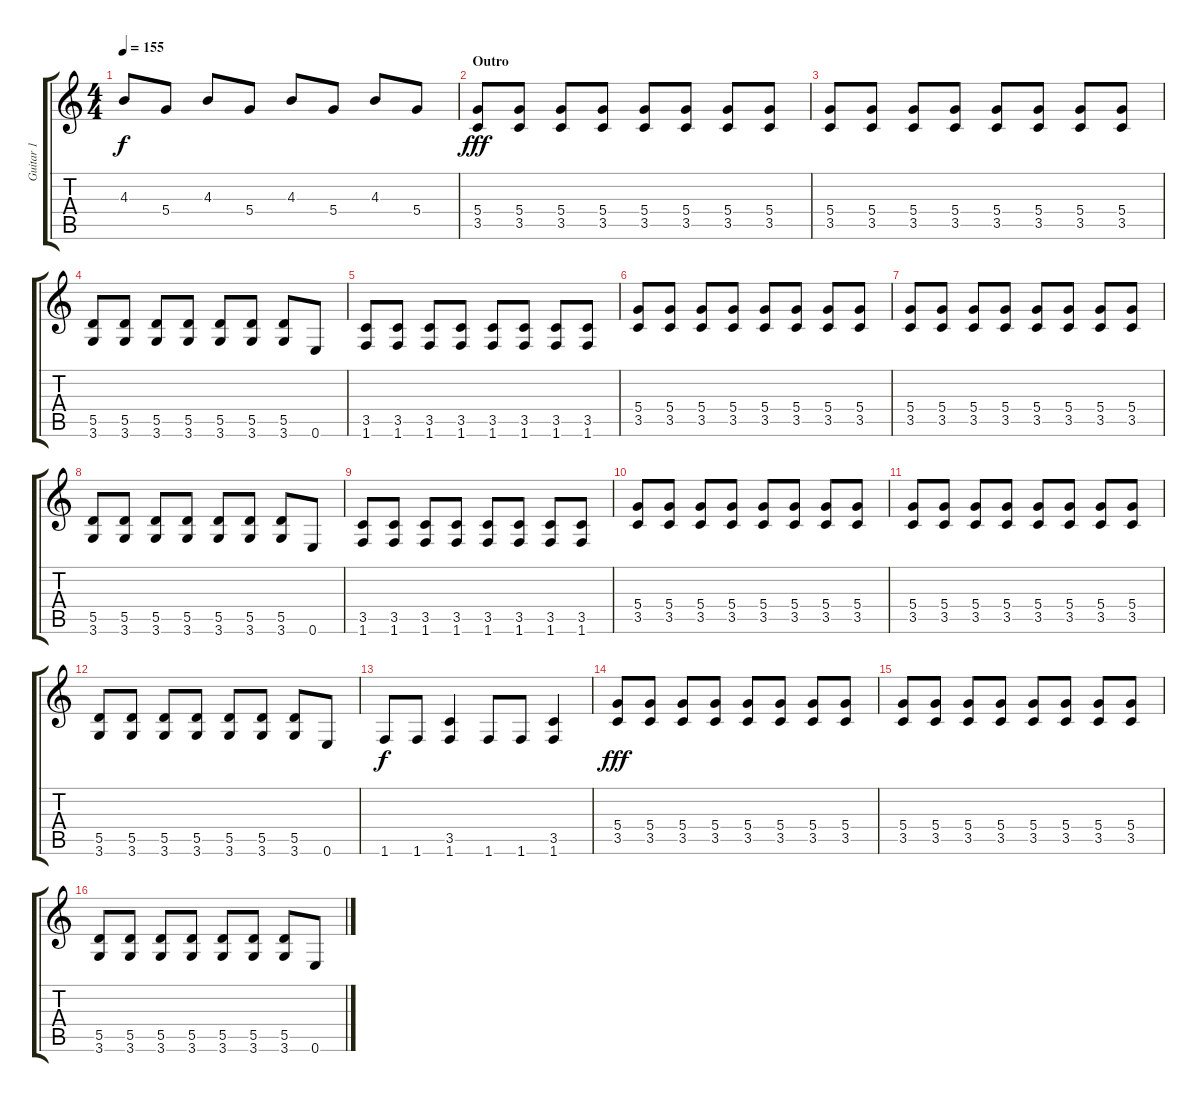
\track ("Guitar 1" "Guitar 1") {instrument distortionguitar}
\staff {score tabs}
\tuning (E4 B3 G3 D3 A2 E2) {hide}
\ts (4 4)
\tempo 155
\clef g2
\ks c
4.3.8{dy f volume 16} 5.4.8 4.3.8 5.4.8 4.3.8 5.4.8 4.3.8 5.4.8 |
\section ("" "Outro")
(5.4 3.5).8{dy fff instrument distortionguitar} (5.4 3.5).8 (5.4 3.5).8 (5.4 3.5).8 (5.4 3.5).8 (5.4 3.5).8 (5.4 3.5).8 (5.4 3.5).8 |
(5.4 3.5).8 (5.4 3.5).8 (5.4 3.5).8 (5.4 3.5).8 (5.4 3.5).8 (5.4 3.5).8 (5.4 3.5).8 (5.4 3.5).8 |
(5.5 3.6).8 (5.5 3.6).8 (5.5 3.6).8 (5.5 3.6).8 (5.5 3.6).8 (5.5 3.6).8 (5.5 3.6).8 0.6.8 |
(3.5 1.6).8 (3.5 1.6).8 (3.5 1.6).8 (3.5 1.6).8 (3.5 1.6).8 (3.5 1.6).8 (3.5 1.6).8 (3.5 1.6).8 |
(5.4 3.5).8 (5.4 3.5).8 (5.4 3.5).8 (5.4 3.5).8 (5.4 3.5).8 (5.4 3.5).8 (5.4 3.5).8 (5.4 3.5).8 |
(5.4 3.5).8 (5.4 3.5).8 (5.4 3.5).8 (5.4 3.5).8 (5.4 3.5).8 (5.4 3.5).8 (5.4 3.5).8 (5.4 3.5).8 |
(5.5 3.6).8 (5.5 3.6).8 (5.5 3.6).8 (5.5 3.6).8 (5.5 3.6).8 (5.5 3.6).8 (5.5 3.6).8 0.6.8 |
(3.5 1.6).8 (3.5 1.6).8 (3.5 1.6).8 (3.5 1.6).8 (3.5 1.6).8 (3.5 1.6).8 (3.5 1.6).8 (3.5 1.6).8 |
(5.4 3.5).8 (5.4 3.5).8 (5.4 3.5).8 (5.4 3.5).8 (5.4 3.5).8 (5.4 3.5).8 (5.4 3.5).8 (5.4 3.5).8 |
(5.4 3.5).8 (5.4 3.5).8 (5.4 3.5).8 (5.4 3.5).8 (5.4 3.5).8 (5.4 3.5).8 (5.4 3.5).8 (5.4 3.5).8 |
(5.5 3.6).8 (5.5 3.6).8 (5.5 3.6).8 (5.5 3.6).8 (5.5 3.6).8 (5.5 3.6).8 (5.5 3.6).8 0.6.8 |
1.6.8{dy f} 1.6.8 (3.5 1.6).4 1.6.8 1.6.8 (3.5 1.6).4 |
(5.4 3.5).8{dy fff} (5.4 3.5).8 (5.4 3.5).8 (5.4 3.5).8 (5.4 3.5).8 (5.4 3.5).8 (5.4 3.5).8 (5.4 3.5).8 |
(5.4 3.5).8 (5.4 3.5).8 (5.4 3.5).8 (5.4 3.5).8 (5.4 3.5).8 (5.4 3.5).8 (5.4 3.5).8 (5.4 3.5).8 |
(5.5 3.6).8 (5.5 3.6).8 (5.5 3.6).8 (5.5 3.6).8 (5.5 3.6).8 (5.5 3.6).8 (5.5 3.6).8 0.6.8
